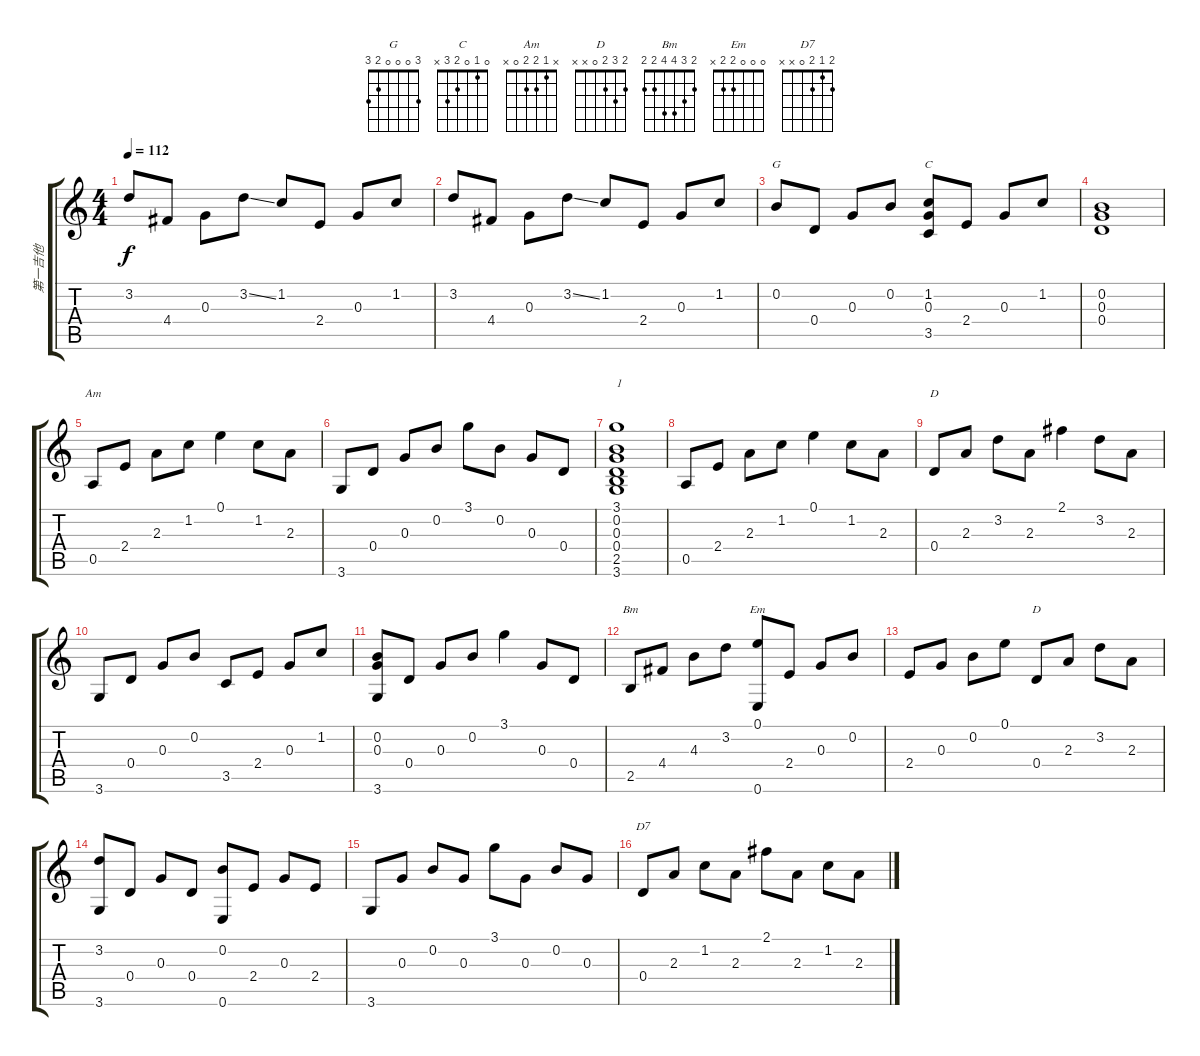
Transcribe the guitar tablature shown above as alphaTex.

\track ("第一吉他" "第一吉他") {instrument acousticguitarnylon}
\staff {score tabs}
\tuning (E4 B3 G3 D3 A2 E2) {hide}
\chord ("G" 3 0 0 0 2 3)
\chord ("C" 0 1 0 2 3 x)
\chord ("Am" x 1 2 2 0 x)
\chord ("D" 2 3 2 0 0 x)
\chord ("Bm" 2 3 4 4 2 2)
\chord ("Em" 0 0 0 2 2 x)
\chord ("D" 2 3 2 0 x x)
\chord ("D7" 2 1 2 0 x x)
\ts (4 4)
\tempo 112
\clef g2
\ks c
3.2.8{dy f instrument acousticguitarnylon} 4.4.8 0.3.8 3.2{ss}.8 1.2.8 2.4.8 0.3.8 1.2.8 |
3.2.8 4.4.8 0.3.8 3.2{ss}.8 1.2.8 2.4.8 0.3.8 1.2.8 |
0.2.8{ch "G"} 0.4.8 0.3.8 0.2.8 (1.2 0.3 3.5).8{ch "C"} 2.4.8 0.3.8 1.2.8 |
(0.2 0.3 0.4).1 |
0.5.8{ch "Am"} 2.4.8 2.3.8 1.2.8 0.1.4 1.2.8 2.3.8 |
3.6.8 0.4.8 0.3.8 0.2.8 3.1.8 0.2.8 0.3.8 0.4.8 |
(3.1 0.2 0.3 0.4 2.5 3.6).1{txt "1"} |
0.5.8 2.4.8 2.3.8 1.2.8 0.1.4 1.2.8 2.3.8 |
0.4.8{ch "D"} 2.3.8 3.2.8 2.3.8 2.1.4 3.2.8 2.3.8 |
3.6.8 0.4.8 0.3.8 0.2.8 3.5.8 2.4.8 0.3.8 1.2.8 |
(0.2 0.3 3.6).8 0.4.8 0.3.8 0.2.8 3.1.4 0.3.8 0.4.8 |
2.5.8{ch "Bm"} 4.4.8 4.3.8 3.2.8 (0.1 0.6).8{ch "Em"} 2.4.8 0.3.8 0.2.8 |
2.4.8 0.3.8 0.2.8 0.1.8 0.4.8{ch "D"} 2.3.8 3.2.8 2.3.8 |
(3.2 3.6).8 0.4.8 0.3.8 0.4.8 (0.2 0.6).8 2.4.8 0.3.8 2.4.8 |
3.6.8 0.3.8 0.2.8 0.3.8 3.1.8 0.3.8 0.2.8 0.3.8 |
0.4.8{ch "D7"} 2.3.8 1.2.8 2.3.8 2.1.8 2.3.8 1.2.8 2.3.8
